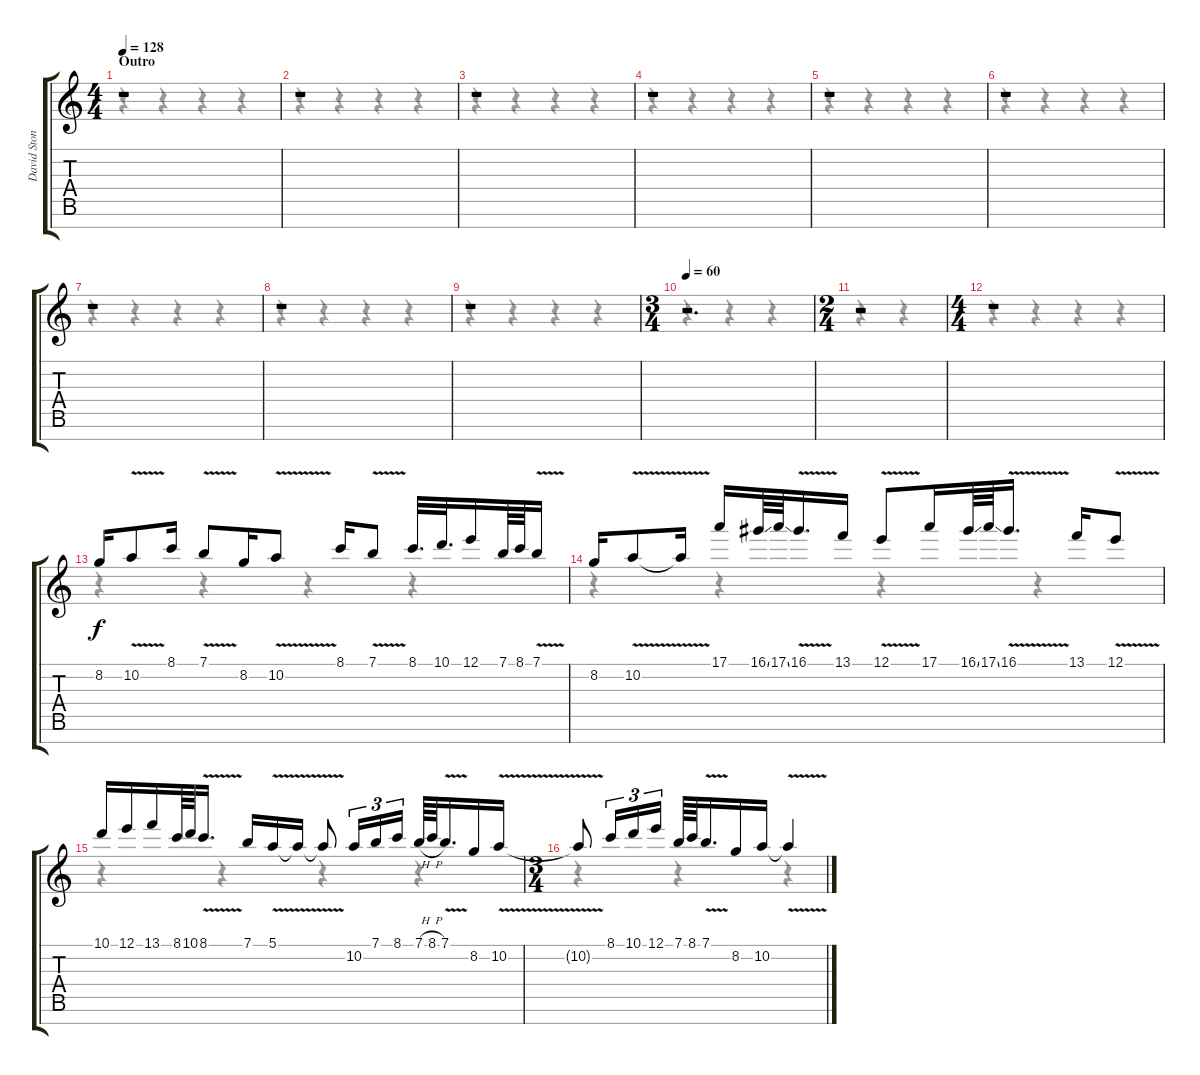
\track ("David Stone - Keys 1" "David Ston") {instrument electricbassfinger}
\staff {score tabs}
\tuning (E4 B3 G3 D3 A2 E2 B1) {hide}
\voice
\ts (4 4)
\section ("" "Outro")
\tempo 128
\clef g2
\ks c
r.1{dy f} |
r.1 |
r.1 |
r.1 |
r.1 |
r.1 |
r.1 |
r.1 |
r.1 |
\ts (3 4)
\tempo 60
r.2{d} |
\ts (2 4)
r.2 |
\ts (4 4)
r.1 |
8.2.16 10.2{v}.8 8.1.16 7.1{v}.8 8.2.16 10.2{v}.8 8.1.16 7.1{v}.8 8.1.32{d} 10.1.32{d} 12.1.16 7.1.64 8.1.64 7.1{v}.16 |
8.2.16 10.2{v}.8 10.2{v t}.16 17.1.16 16.1{ss}.64 17.1{ss}.64 16.1{v}.16{d} 13.1.16 12.1{v}.8 17.1.16 16.1{ss}.64 17.1{ss}.64 16.1{v}.16{d} 13.1.16 12.1{v}.8 |
10.1.16 12.1.16 13.1.16 8.1.64 10.1.64 8.1{v}.16{d} 7.1.16 5.1{v}.16 5.1{v t}.16 5.1{v t}.8 10.2.16{tu (3 2)} 7.1.16{tu (3 2)} 8.1.16{tu (3 2)} 7.1{h}.64 8.1{h}.64 7.1{v}.16{d} 8.2.16 10.2{v}.16 |
\ts (3 4)
10.2{v t}.8 8.1.16{tu (3 2)} 10.1.16{tu (3 2)} 12.1.16{tu (3 2)} 7.1.64 8.1.64 7.1{v}.16{d} 8.2.16 10.2.16 10.2{v t}.4
\voice
\clef g2
\ottava regular
\simile none
\ks c
r.4{dy f} r.4 r.4 r.4 |
r.4 r.4 r.4 r.4 |
r.4 r.4 r.4 r.4 |
r.4 r.4 r.4 r.4 |
r.4 r.4 r.4 r.4 |
r.4 r.4 r.4 r.4 |
r.4 r.4 r.4 r.4 |
r.4 r.4 r.4 r.4 |
r.4 r.4 r.4 r.4 |
r.4 r.4 r.4 |
r.4 r.4 |
r.4 r.4 r.4 r.4 |
r.4 r.4 r.4 r.4 |
r.4 r.4 r.4 r.4 |
r.4 r.4 r.4 r.4 |
r.4 r.4 r.4
